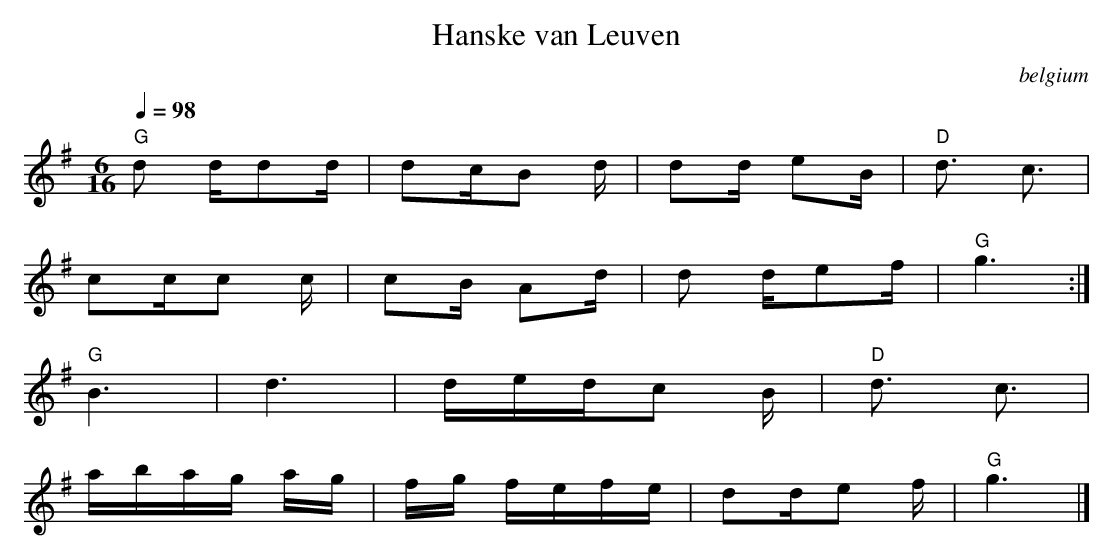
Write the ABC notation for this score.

X:1
T:Hanske van Leuven
O:belgium
M:6/16
L:1/8
Q:1/4=98
K:G
V:1
"G" d d/dd/ |dc/B d/|dd/ eB/|"D" d3/2 c3/2 |
cc/c c/|cB/ Ad/|d d/ef/ |"G" g3 :|
"G" B3 |d3 |d/e/d/c B/|"D" d3/2 c3/2 |
a/b/a/g/ a/g/|f/g/ f/e/f/e/ |dd/e f/|"G" g3 |]
